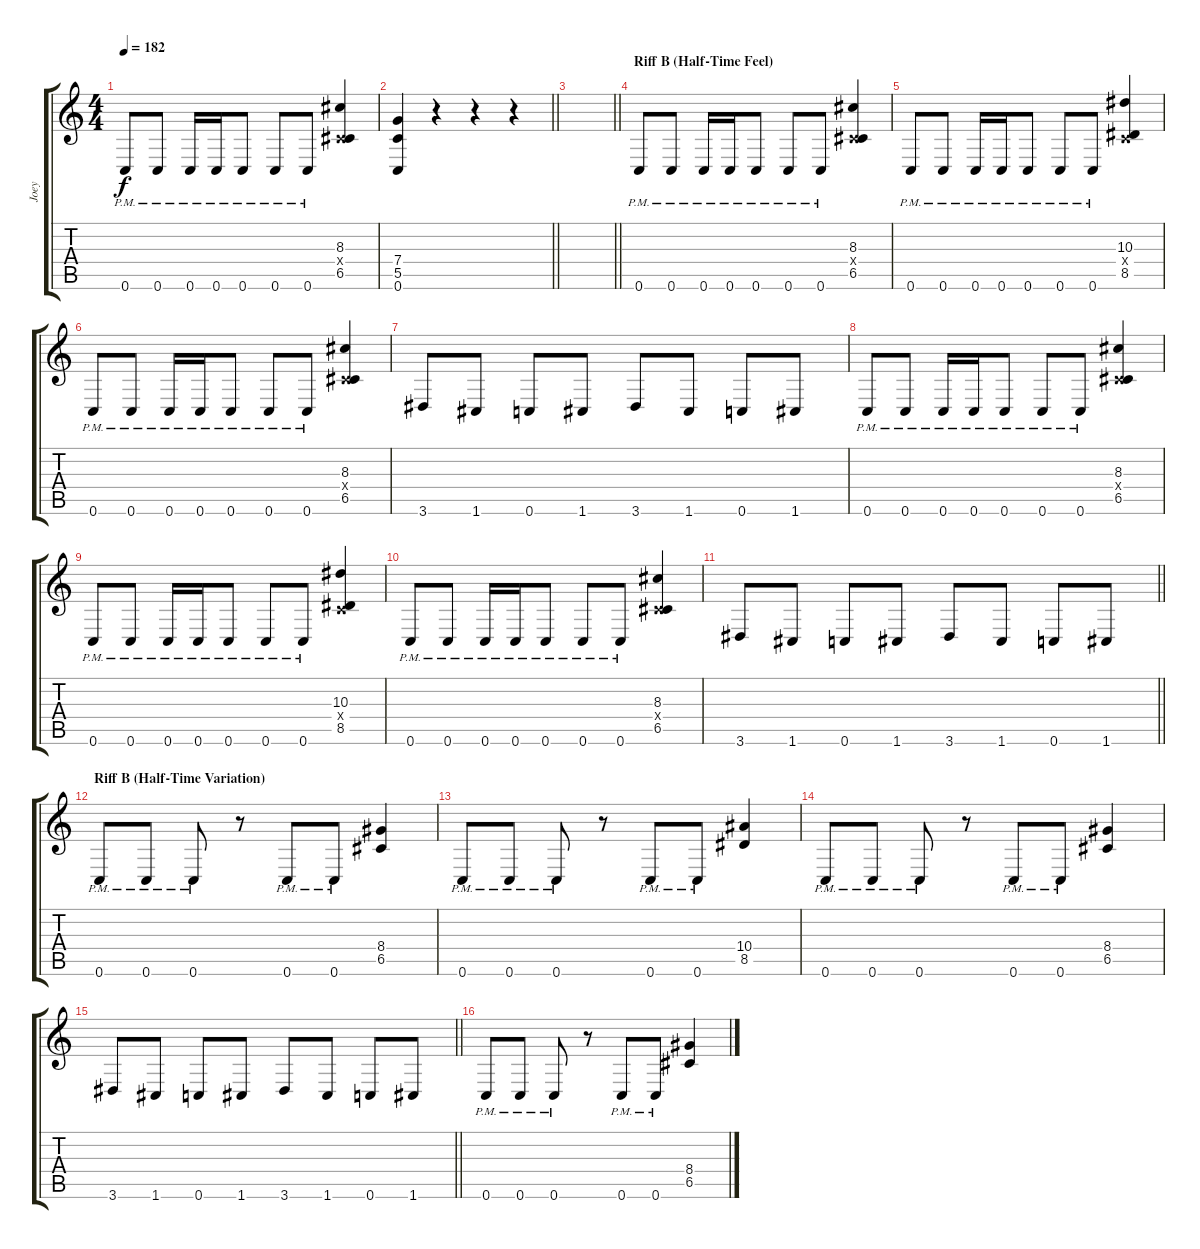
\track ("Joey" "Joey") {instrument distortionguitar}
\staff {score tabs}
\tuning (D4 A3 F3 C3 G2 C2) {hide}
\ts (4 4)
\tempo 182
\clef g2
\ks c
0.6{pm}.8{dy f} 0.6{pm}.8 0.6{pm}.16 0.6{pm}.16 0.6{pm}.8 0.6{pm}.8 0.6{pm}.8 (8.3 0.4{x} 6.5).4 |
\barLineRight lightlight
(7.4 5.5 0.6).4 r.4 r.4 r.4 |
\barLineRight lightlight
|
\section ("" "Riff B (Half-Time Feel)")
0.6{pm}.8 0.6{pm}.8 0.6{pm}.16 0.6{pm}.16 0.6{pm}.8 0.6{pm}.8 0.6{pm}.8 (8.3 0.4{x} 6.5).4 |
0.6{pm}.8 0.6{pm}.8 0.6{pm}.16 0.6{pm}.16 0.6{pm}.8 0.6{pm}.8 0.6{pm}.8 (10.3 0.4{x} 8.5).4 |
0.6{pm}.8 0.6{pm}.8 0.6{pm}.16 0.6{pm}.16 0.6{pm}.8 0.6{pm}.8 0.6{pm}.8 (8.3 0.4{x} 6.5).4 |
3.6.8 1.6.8 0.6.8 1.6.8 3.6.8 1.6.8 0.6.8 1.6.8 |
0.6{pm}.8 0.6{pm}.8 0.6{pm}.16 0.6{pm}.16 0.6{pm}.8 0.6{pm}.8 0.6{pm}.8 (8.3 0.4{x} 6.5).4 |
0.6{pm}.8 0.6{pm}.8 0.6{pm}.16 0.6{pm}.16 0.6{pm}.8 0.6{pm}.8 0.6{pm}.8 (10.3 0.4{x} 8.5).4 |
0.6{pm}.8 0.6{pm}.8 0.6{pm}.16 0.6{pm}.16 0.6{pm}.8 0.6{pm}.8 0.6{pm}.8 (8.3 0.4{x} 6.5).4 |
\barLineRight lightlight
3.6.8 1.6.8 0.6.8 1.6.8 3.6.8 1.6.8 0.6.8 1.6.8 |
\section ("" "Riff B (Half-Time Variation)")
0.6{pm}.8 0.6{pm}.8 0.6{pm}.8 r.8 0.6{pm}.8 0.6{pm}.8 (8.4 6.5).4 |
0.6{pm}.8 0.6{pm}.8 0.6{pm}.8 r.8 0.6{pm}.8 0.6{pm}.8 (10.4 8.5).4 |
0.6{pm}.8 0.6{pm}.8 0.6{pm}.8 r.8 0.6{pm}.8 0.6{pm}.8 (8.4 6.5).4 |
\barLineRight lightlight
3.6.8 1.6.8 0.6.8 1.6.8 3.6.8 1.6.8 0.6.8 1.6.8 |
0.6{pm}.8 0.6{pm}.8 0.6{pm}.8 r.8 0.6{pm}.8 0.6{pm}.8 (8.4 6.5).4
